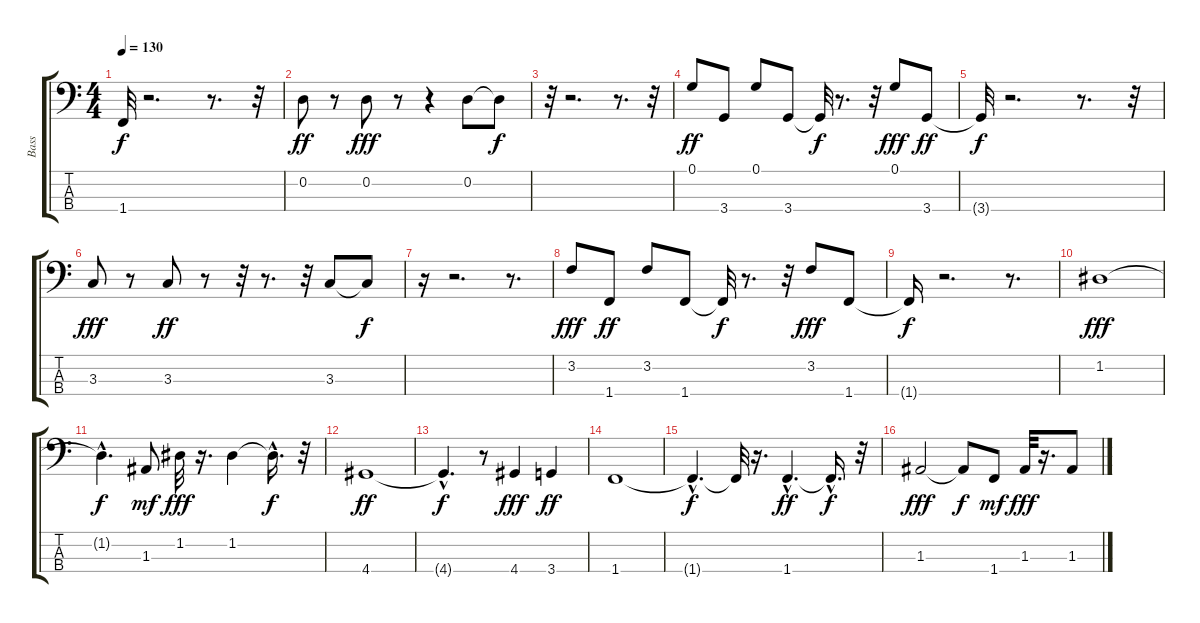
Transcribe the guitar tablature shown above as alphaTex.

\track ("Bass" "Bass") {instrument electricbassfinger}
\staff {score tabs}
\tuning (G2 D2 A1 E1) {hide}
\ts (4 4)
\tempo 130
\clef f4
\ks c
1.4{t}.32{dy f} r.2{d} r.8{d} r.32 |
0.2.8{dy ff} r.8 0.2.8{dy fff} r.8 r.4 0.2.8 0.2{t}.8{dy f} |
r.32 r.2{d} r.8{d} r.32 |
0.1.8{dy ff} 3.4.8 0.1.8 3.4.8 3.4{t}.32{dy f} r.8{d} r.32 0.1.8{dy fff} 3.4.8{dy ff} |
3.4{t}.32{dy f} r.2{d} r.8{d} r.32 |
3.3.8{dy fff} r.8 3.3.8{dy ff} r.8 r.32 r.8{d} r.32 3.3.8 3.3{t}.8{dy f} |
r.16 r.2{d} r.8{d} |
3.2.8{dy fff} 1.4.8{dy ff} 3.2.8 1.4.8 1.4{t}.32{dy f} r.8{d} r.32 3.2.8{dy fff} 1.4.8 |
1.4{t}.16{dy f} r.2{d} r.8{d} |
1.2.1{dy fff} |
1.2{hac t}.4{d dy f} 1.3.8{dy mf} 1.2.32{dy fff} r.16{d} 1.2.4 1.2{hac t}.16{d dy f} r.32 |
4.4.1{dy ff} |
4.4{hac t}.4{d dy f} r.8 4.4.4{dy fff} 3.4.4{dy ff} |
1.4.1 |
1.4{hac t}.4{d dy f} 1.4{t}.32 r.16{d} 1.4{hac}.4{d dy ff} 1.4{hac t}.16{d dy f} r.32 |
1.3.2{dy fff} 1.3{t}.8{dy f} 1.4.8{dy mf} 1.3.32{dy fff} r.16{d} 1.3.8
